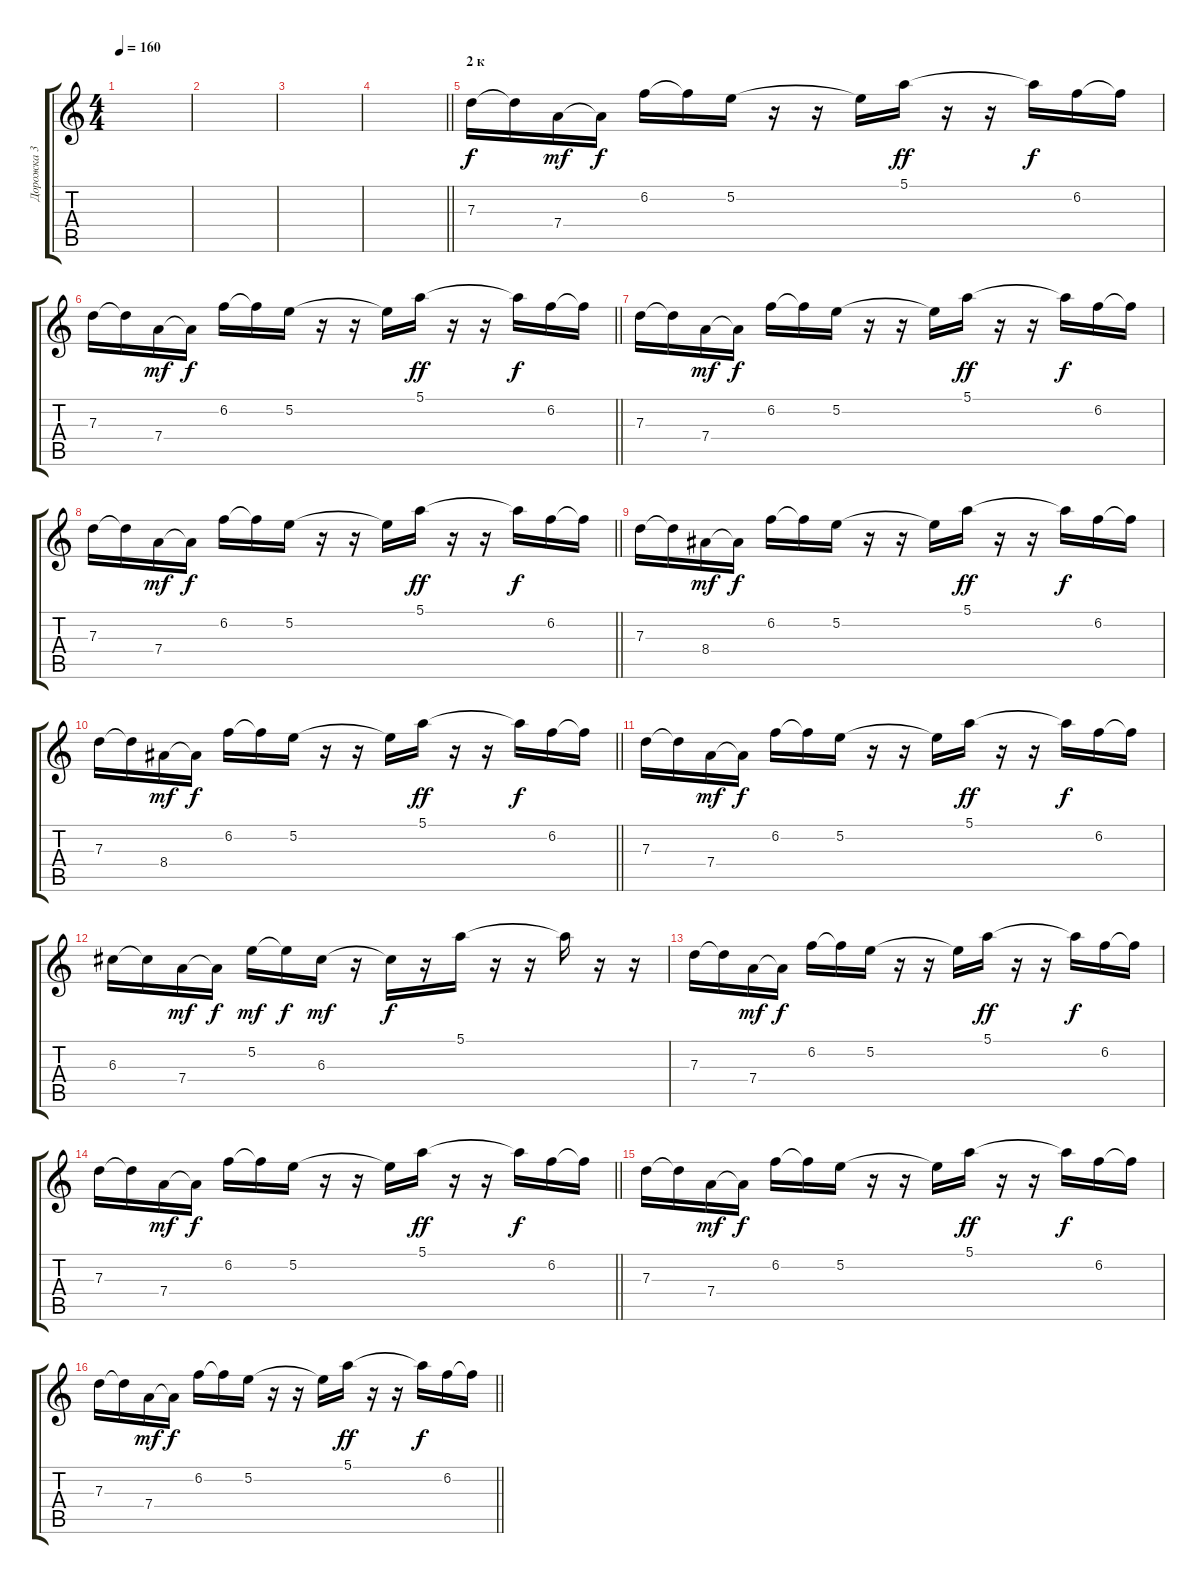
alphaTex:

\track ("Дорожка 3" "Дорожка 3") {instrument electricguitarmuted}
\staff {score tabs}
\tuning (E4 B3 G3 D3 A2 E2) {hide}
\ts (4 4)
\tempo 160
\clef g2
\ks c
|
|
|
\barLineRight lightlight
|
\section ("" "2 к")
7.3.16 7.3{t}.16 7.4.16{dy mf} 7.4{t}.16{dy f} 6.2.16 6.2{t}.16 5.2.16 r.16 r.16 5.2{t}.16 5.1.16{dy ff} r.16 r.16 5.1{t}.16{dy f} 6.2.16 6.2{t}.16 |
\barLineRight lightlight
7.3.16 7.3{t}.16 7.4.16{dy mf} 7.4{t}.16{dy f} 6.2.16 6.2{t}.16 5.2.16 r.16 r.16 5.2{t}.16 5.1.16{dy ff} r.16 r.16 5.1{t}.16{dy f} 6.2.16 6.2{t}.16 |
7.3.16 7.3{t}.16 7.4.16{dy mf} 7.4{t}.16{dy f} 6.2.16 6.2{t}.16 5.2.16 r.16 r.16 5.2{t}.16 5.1.16{dy ff} r.16 r.16 5.1{t}.16{dy f} 6.2.16 6.2{t}.16 |
\barLineRight lightlight
7.3.16 7.3{t}.16 7.4.16{dy mf} 7.4{t}.16{dy f} 6.2.16 6.2{t}.16 5.2.16 r.16 r.16 5.2{t}.16 5.1.16{dy ff} r.16 r.16 5.1{t}.16{dy f} 6.2.16 6.2{t}.16 |
7.3.16 7.3{t}.16 8.4.16{dy mf} 8.4{t}.16{dy f} 6.2.16 6.2{t}.16 5.2.16 r.16 r.16 5.2{t}.16 5.1.16{dy ff} r.16 r.16 5.1{t}.16{dy f} 6.2.16 6.2{t}.16 |
\barLineRight lightlight
7.3.16 7.3{t}.16 8.4.16{dy mf} 8.4{t}.16{dy f} 6.2.16 6.2{t}.16 5.2.16 r.16 r.16 5.2{t}.16 5.1.16{dy ff} r.16 r.16 5.1{t}.16{dy f} 6.2.16 6.2{t}.16 |
7.3.16 7.3{t}.16 7.4.16{dy mf} 7.4{t}.16{dy f} 6.2.16 6.2{t}.16 5.2.16 r.16 r.16 5.2{t}.16 5.1.16{dy ff} r.16 r.16 5.1{t}.16{dy f} 6.2.16 6.2{t}.16 |
6.3.16 6.3{t}.16 7.4.16{dy mf} 7.4{t}.16{dy f} 5.2.16{dy mf} 5.2{t}.16{dy f} 6.3.16{dy mf} r.16 6.3{t}.16{dy f} r.16 5.1.16 r.16 r.16 5.1{t}.16 r.16 r.16 |
7.3.16 7.3{t}.16 7.4.16{dy mf} 7.4{t}.16{dy f} 6.2.16 6.2{t}.16 5.2.16 r.16 r.16 5.2{t}.16 5.1.16{dy ff} r.16 r.16 5.1{t}.16{dy f} 6.2.16 6.2{t}.16 |
\barLineRight lightlight
7.3.16 7.3{t}.16 7.4.16{dy mf} 7.4{t}.16{dy f} 6.2.16 6.2{t}.16 5.2.16 r.16 r.16 5.2{t}.16 5.1.16{dy ff} r.16 r.16 5.1{t}.16{dy f} 6.2.16 6.2{t}.16 |
7.3.16 7.3{t}.16 7.4.16{dy mf} 7.4{t}.16{dy f} 6.2.16 6.2{t}.16 5.2.16 r.16 r.16 5.2{t}.16 5.1.16{dy ff} r.16 r.16 5.1{t}.16{dy f} 6.2.16 6.2{t}.16 |
\barLineRight lightlight
7.3.16 7.3{t}.16 7.4.16{dy mf} 7.4{t}.16{dy f} 6.2.16 6.2{t}.16 5.2.16 r.16 r.16 5.2{t}.16 5.1.16{dy ff} r.16 r.16 5.1{t}.16{dy f} 6.2.16 6.2{t}.16
